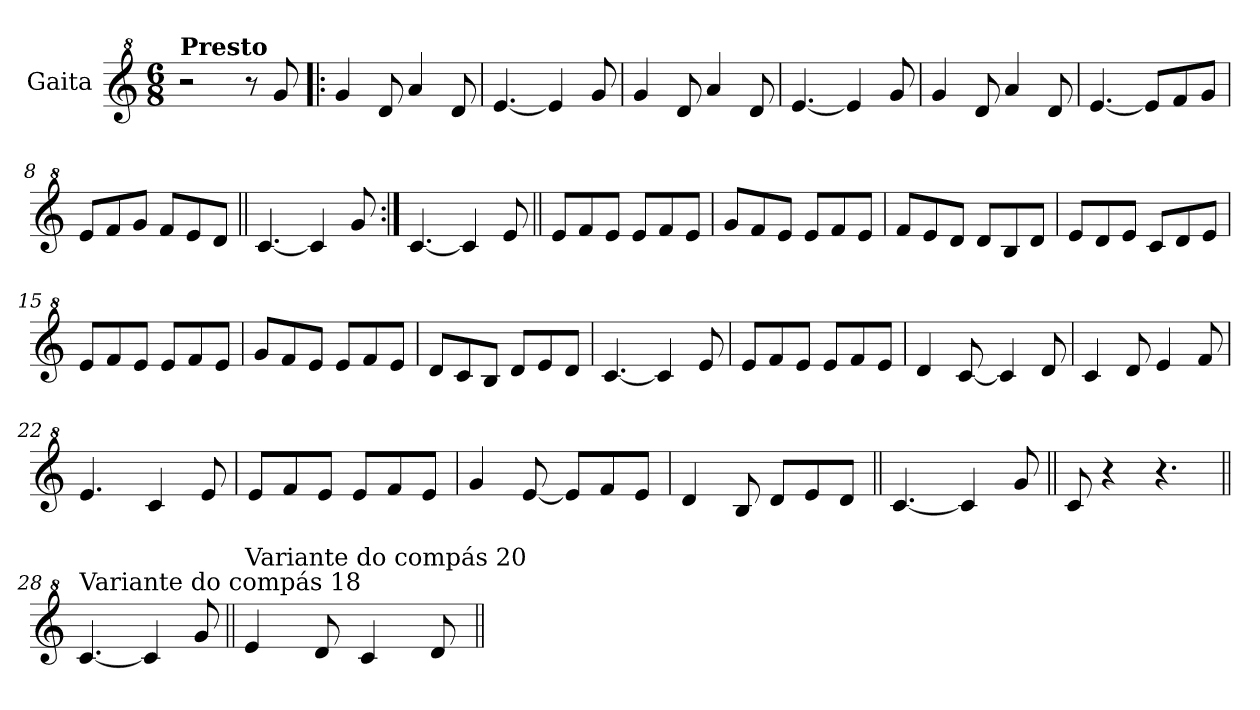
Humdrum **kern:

**kern
*part1
*staff1
*I"Gaita
*clefG^2
*k[]
*M6/8
=1
!LO:TX:a:B:t=Presto
2r
8r
8gg/
=2!|:
4gg/
8dd/
4aa/
8dd/
=3
[4.ee/
4ee/]
8gg/
=4
4gg/
8dd/
4aa/
8dd/
=5
[4.ee/
4ee/]
8gg/
=6
4gg/
8dd/
4aa/
8dd/
=7
[4.ee/
8ee/L]
8ff/
8gg/J
=8
8ee/L
8ff/
8gg/J
8ff/L
8ee/
8dd/J
!!LO:LB:g=z
=9||
[4.cc/
4cc/]
8gg/
=10:|!
[4.cc/
4cc/]
8ee/
=11||
8ee/L
8ff/
8ee/J
8ee/L
8ff/
8ee/J
=12
8gg/L
8ff/
8ee/J
8ee/L
8ff/
8ee/J
=13
8ff/L
8ee/
8dd/J
8dd/L
8b/
8dd/J
=14
8ee/L
8dd/
8ee/J
8cc/L
8dd/
8ee/J
=15
8ee/L
8ff/
8ee/J
8ee/L
8ff/
8ee/J
=16
8gg/L
8ff/
8ee/J
8ee/L
8ff/
8ee/J
!!LO:LB:g=z
=17
8dd/L
8cc/
8b/J
8dd/L
8ee/
8dd/J
=18
[4.cc/
4cc/]
8ee/
=19
8ee/L
8ff/
8ee/J
8ee/L
8ff/
8ee/J
=20
4dd/
[8cc/
4cc/]
8dd/
=21
4cc/
8dd/
4ee/
8ff/
=22
4.ee/
4cc/
8ee/
=23
8ee/L
8ff/
8ee/J
8ee/L
8ff/
8ee/J
=24
4gg/
[8ee/
8ee/L]
8ff/
8ee/J
!!LO:LB:g=z
=25
4dd/
8b/
8dd/L
8ee/
8dd/J
=26||
[4.cc/
4cc/]
8gg/
=27||
8cc/
4r
4.r
=28||
!LO:TX:a:t=Variante do compás 18
[4.cc/
4cc/]
8gg/
=29||
!LO:TX:a:t=Variante do compás 20
4ee/
8dd/
4cc/
8dd/
=||
*-
